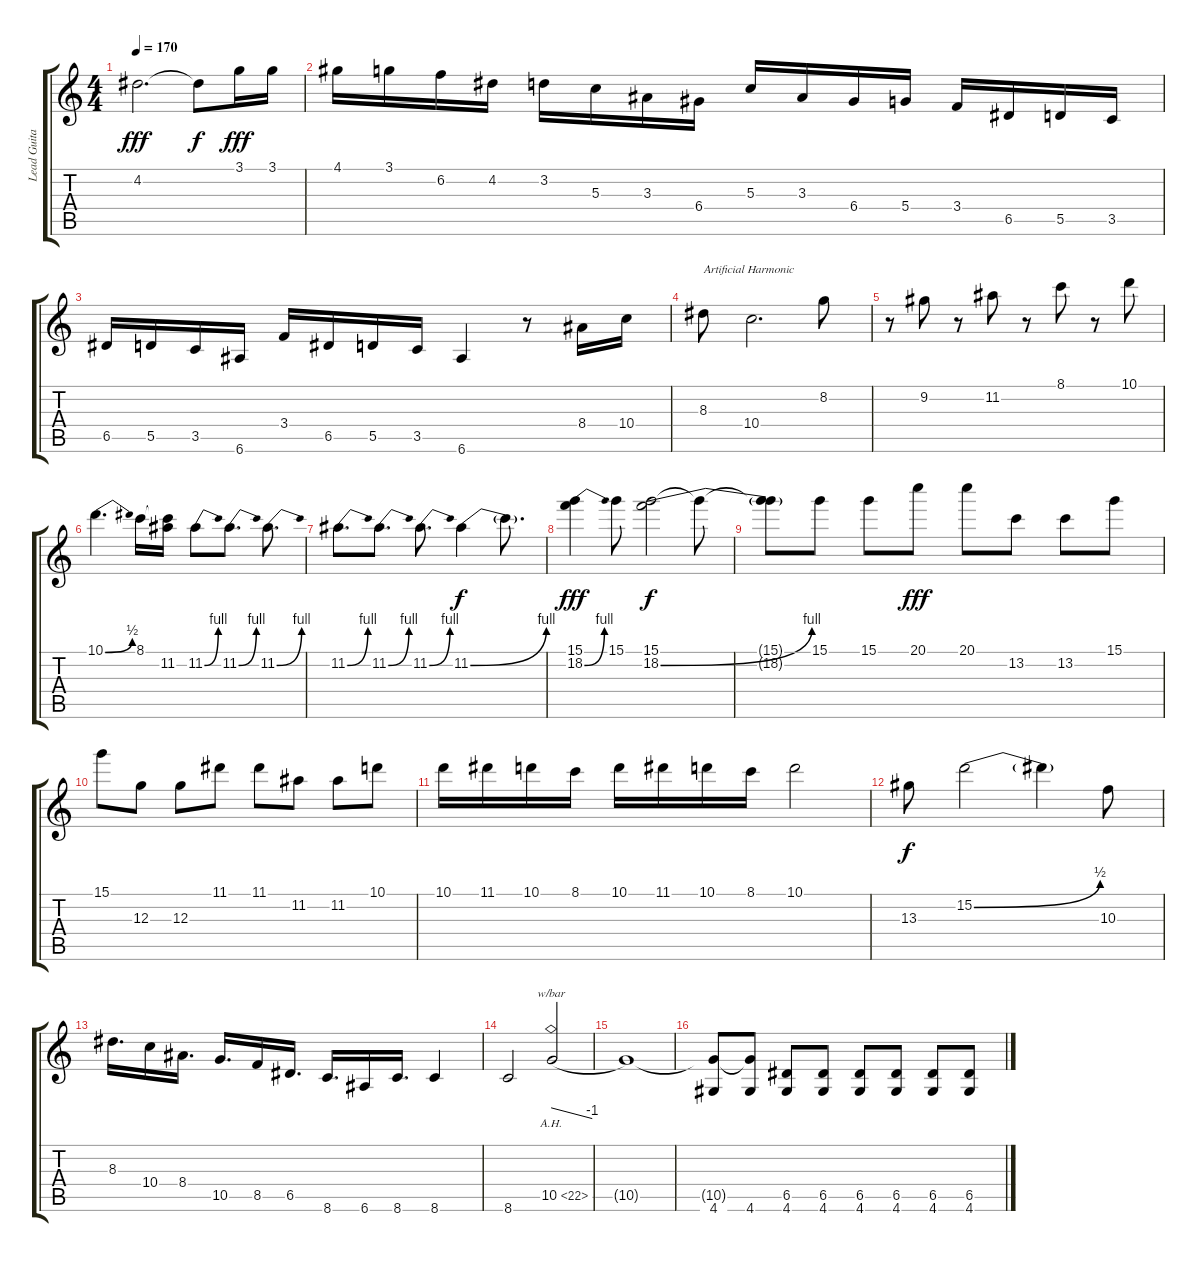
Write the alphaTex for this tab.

\track ("Lead Guitar" "Lead Guita") {instrument distortionguitar}
\staff {score tabs}
\tuning (E4 B3 G3 D3 A2 E2) {hide}
\ts (4 4)
\tempo 170
\clef g2
\ks c
4.2.2{d dy fff} 4.2{t}.8{dy f} 3.1.16{dy fff} 3.1.16 |
4.1.16 3.1.16 6.2.16 4.2.16 3.2.16 5.3.16 3.3.16 6.4.16 5.3.16 3.3.16 6.4.16 5.4.16 3.4.16 6.5.16 5.5.16 3.5.16 |
6.5.16 5.5.16 3.5.16 6.6.16 3.4.16 6.5.16 5.5.16 3.5.16 6.6.4 r.8 8.4.16 10.4.16 |
8.3.8{txt "Artificial Harmonic" instrument guitarharmonics} 10.4.2{d} 8.2.8{instrument distortionguitar} |
r.8 9.2.8 r.8 11.2.8 r.8 8.1.8 r.8 10.1.8 |
10.1{be (bend 0 0 60 2)}.4{d} 8.1.16 (8.1{t} 11.2).16 11.2{be (bend 0 0 60 4)}.8 11.2{be (bend 0 0 60 4)}.8{d} 11.2{be (bend 0 0 60 4)}.8{d} |
11.2{be (bend 0 0 60 4)}.8{d} 11.2{be (bend 0 0 60 4)}.8{d} 11.2{be (bend 0 0 60 4)}.8{d} 11.2{be (bend 0 0 60 4)}.4{dy f} 11.2{t}.8{d} |
(15.1 18.2{be (bend 0 0 60 4)}).4{dy fff} 15.1.8 (15.1 18.2{be (bend 0 0 60 4)}).2{dy f} 15.1{t}.8 |
(15.1{t} 18.2{t}).8 15.1.8 15.1.8 20.1.8{dy fff} 20.1.8 13.2.8 13.2.8 15.1.8 |
15.1.8 12.3.8 12.3.8 11.1.8 11.1.8 11.2.8 11.2.8 10.1.8 |
10.1.16 11.1.16 10.1.16 8.1.16 10.1.16 11.1.16 10.1.16 8.1.16 10.1.2 |
13.3.8{dy f} 15.2{be (bend 0 0 60 2)}.2 15.2{t}.4 10.3.8 |
8.3.16{d} 10.4.16 8.4.16{d} 10.5.16{d} 8.5.16 6.5.16{d} 8.6.16{d} 6.6.16 8.6.16{d} 8.6.4 |
8.6.2 10.5{ah 12}.2{tbe (dive default 0 0 60 -4)} |
10.5{t}.1 |
(10.5{t} 4.6).8 (10.5{t} 4.6).8 (6.5 4.6).8 (6.5 4.6).8 (6.5 4.6).8 (6.5 4.6).8 (6.5 4.6).8 (6.5 4.6).8
